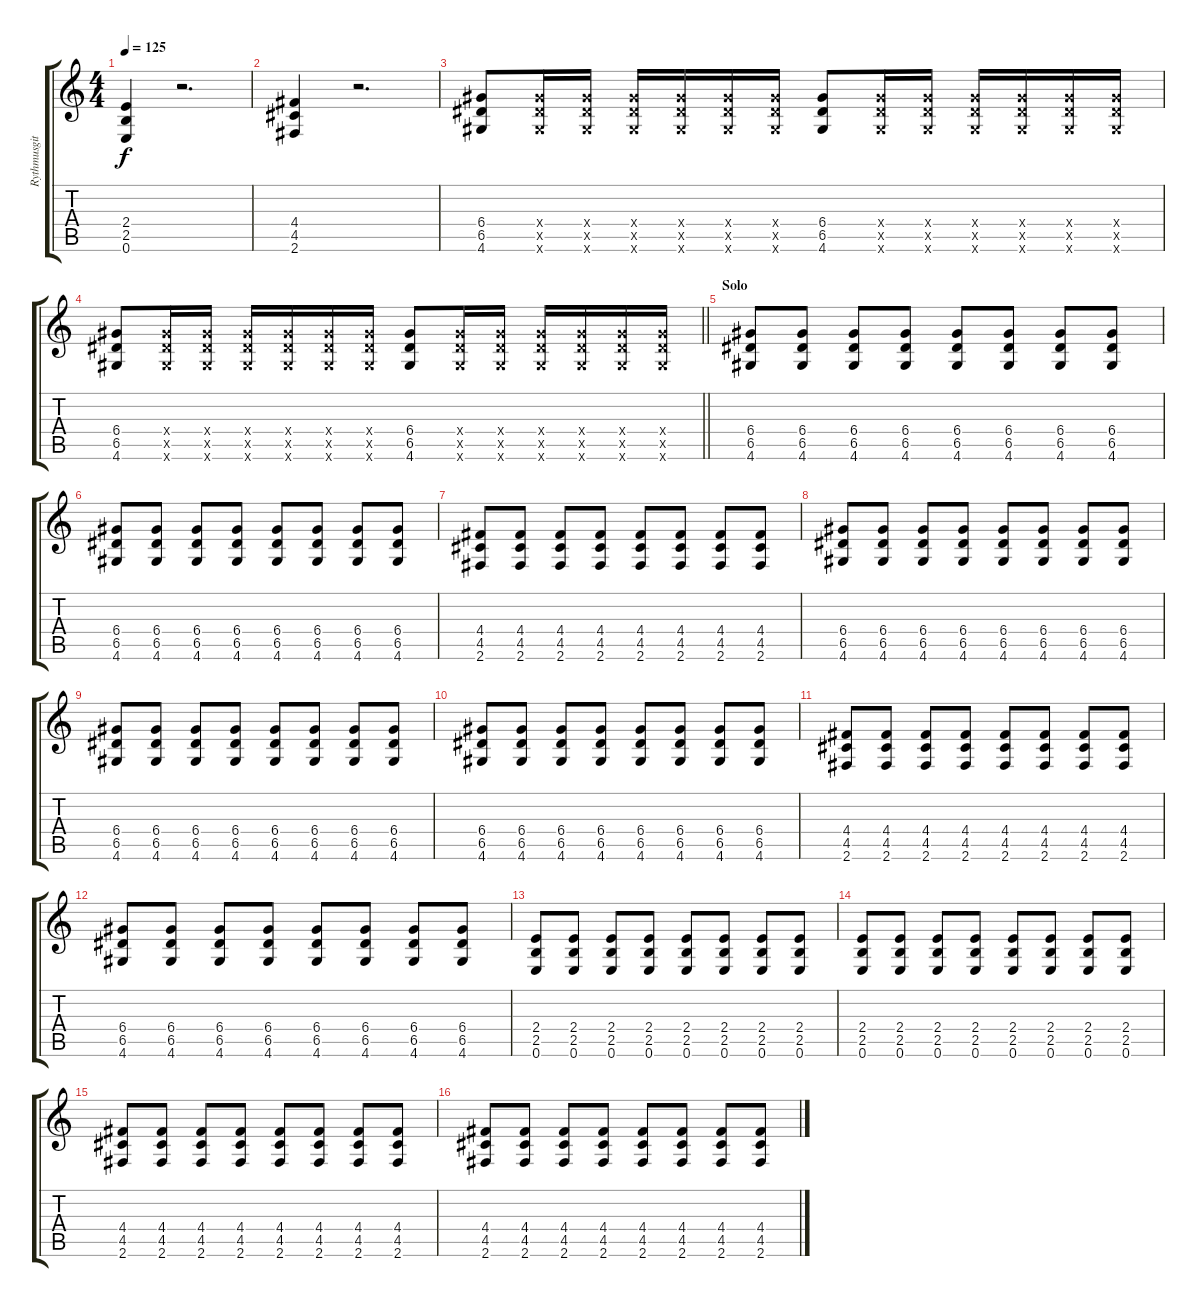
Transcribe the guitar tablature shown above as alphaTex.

\track ("Rythmusgitarre" "Rythmusgit") {instrument distortionguitar}
\staff {score tabs}
\tuning (E4 B3 G3 D3 A2 E2) {hide}
\ts (4 4)
\tempo 125
\clef g2
\ks c
(2.4 2.5 0.6).4{dy f} r.2{d} |
(4.4 4.5 2.6).4 r.2{d} |
(6.4 6.5 4.6).8 (6.4{x} 6.5{x} 4.6{x}).16 (6.4{x} 6.5{x} 4.6{x}).16 (6.4{x} 6.5{x} 4.6{x}).16 (6.4{x} 6.5{x} 4.6{x}).16 (6.4{x} 6.5{x} 4.6{x}).16 (6.4{x} 6.5{x} 4.6{x}).16 (6.4 6.5 4.6).8 (6.4{x} 6.5{x} 4.6{x}).16 (6.4{x} 6.5{x} 4.6{x}).16 (6.4{x} 6.5{x} 4.6{x}).16 (6.4{x} 6.5{x} 4.6{x}).16 (6.4{x} 6.5{x} 4.6{x}).16 (6.4{x} 6.5{x} 4.6{x}).16 |
\barLineRight lightlight
(6.4 6.5 4.6).8 (6.4{x} 6.5{x} 4.6{x}).16 (6.4{x} 6.5{x} 4.6{x}).16 (6.4{x} 6.5{x} 4.6{x}).16 (6.4{x} 6.5{x} 4.6{x}).16 (6.4{x} 6.5{x} 4.6{x}).16 (6.4{x} 6.5{x} 4.6{x}).16 (6.4 6.5 4.6).8 (6.4{x} 6.5{x} 4.6{x}).16 (6.4{x} 6.5{x} 4.6{x}).16 (6.4{x} 6.5{x} 4.6{x}).16 (6.4{x} 6.5{x} 4.6{x}).16 (6.4{x} 6.5{x} 4.6{x}).16 (6.4{x} 6.5{x} 4.6{x}).16 |
\section ("" "Solo")
(6.4 6.5 4.6).8 (6.4 6.5 4.6).8 (6.4 6.5 4.6).8 (6.4 6.5 4.6).8 (6.4 6.5 4.6).8 (6.4 6.5 4.6).8 (6.4 6.5 4.6).8 (6.4 6.5 4.6).8 |
(6.4 6.5 4.6).8 (6.4 6.5 4.6).8 (6.4 6.5 4.6).8 (6.4 6.5 4.6).8 (6.4 6.5 4.6).8 (6.4 6.5 4.6).8 (6.4 6.5 4.6).8 (6.4 6.5 4.6).8 |
(4.4 4.5 2.6).8 (4.4 4.5 2.6).8 (4.4 4.5 2.6).8 (4.4 4.5 2.6).8 (4.4 4.5 2.6).8 (4.4 4.5 2.6).8 (4.4 4.5 2.6).8 (4.4 4.5 2.6).8 |
(6.4 6.5 4.6).8 (6.4 6.5 4.6).8 (6.4 6.5 4.6).8 (6.4 6.5 4.6).8 (6.4 6.5 4.6).8 (6.4 6.5 4.6).8 (6.4 6.5 4.6).8 (6.4 6.5 4.6).8 |
(6.4 6.5 4.6).8 (6.4 6.5 4.6).8 (6.4 6.5 4.6).8 (6.4 6.5 4.6).8 (6.4 6.5 4.6).8 (6.4 6.5 4.6).8 (6.4 6.5 4.6).8 (6.4 6.5 4.6).8 |
(6.4 6.5 4.6).8 (6.4 6.5 4.6).8 (6.4 6.5 4.6).8 (6.4 6.5 4.6).8 (6.4 6.5 4.6).8 (6.4 6.5 4.6).8 (6.4 6.5 4.6).8 (6.4 6.5 4.6).8 |
(4.4 4.5 2.6).8 (4.4 4.5 2.6).8 (4.4 4.5 2.6).8 (4.4 4.5 2.6).8 (4.4 4.5 2.6).8 (4.4 4.5 2.6).8 (4.4 4.5 2.6).8 (4.4 4.5 2.6).8 |
(6.4 6.5 4.6).8 (6.4 6.5 4.6).8 (6.4 6.5 4.6).8 (6.4 6.5 4.6).8 (6.4 6.5 4.6).8 (6.4 6.5 4.6).8 (6.4 6.5 4.6).8 (6.4 6.5 4.6).8 |
(2.4 2.5 0.6).8 (2.4 2.5 0.6).8 (2.4 2.5 0.6).8 (2.4 2.5 0.6).8 (2.4 2.5 0.6).8 (2.4 2.5 0.6).8 (2.4 2.5 0.6).8 (2.4 2.5 0.6).8 |
(2.4 2.5 0.6).8 (2.4 2.5 0.6).8 (2.4 2.5 0.6).8 (2.4 2.5 0.6).8 (2.4 2.5 0.6).8 (2.4 2.5 0.6).8 (2.4 2.5 0.6).8 (2.4 2.5 0.6).8 |
(4.4 4.5 2.6).8 (4.4 4.5 2.6).8 (4.4 4.5 2.6).8 (4.4 4.5 2.6).8 (4.4 4.5 2.6).8 (4.4 4.5 2.6).8 (4.4 4.5 2.6).8 (4.4 4.5 2.6).8 |
(4.4 4.5 2.6).8 (4.4 4.5 2.6).8 (4.4 4.5 2.6).8 (4.4 4.5 2.6).8 (4.4 4.5 2.6).8 (4.4 4.5 2.6).8 (4.4 4.5 2.6).8 (4.4 4.5 2.6).8
